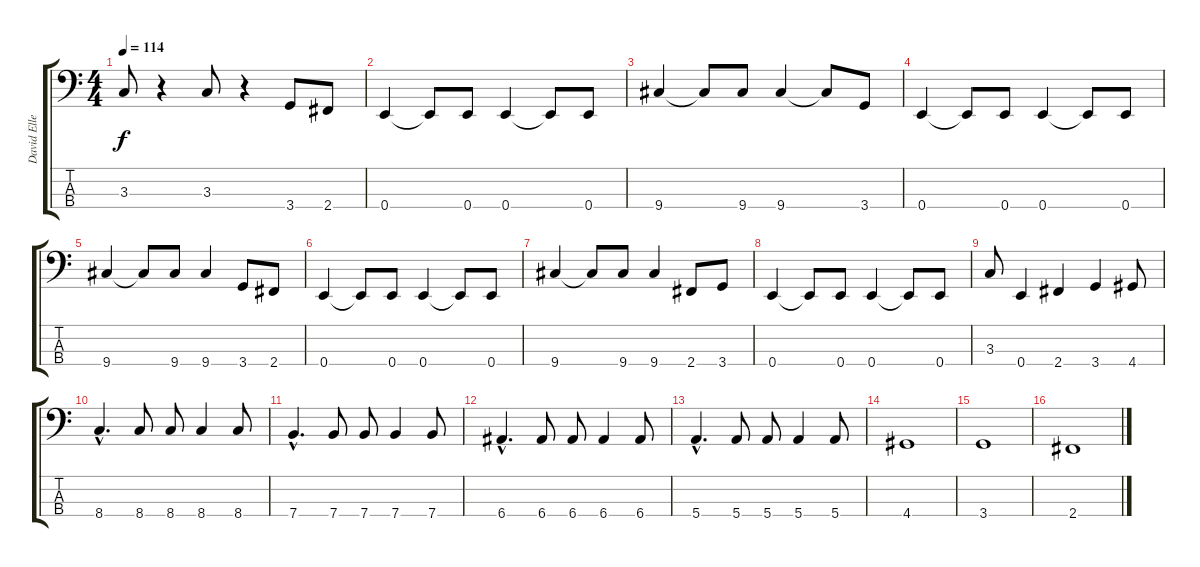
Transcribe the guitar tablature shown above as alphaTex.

\track ("David Ellefson" "David Elle") {instrument electricbasspick}
\staff {score tabs}
\tuning (G2 D2 A1 E1) {hide}
\ts (4 4)
\tempo 114
\clef f4
\ks c
3.3.8{dy f} r.4 3.3.8 r.4 3.4.8 2.4.8 |
0.4.4 0.4{t}.8 0.4.8 0.4.4 0.4{t}.8 0.4.8 |
9.4.4 9.4{t}.8 9.4.8 9.4.4 9.4{t}.8 3.4.8 |
0.4.4 0.4{t}.8 0.4.8 0.4.4 0.4{t}.8 0.4.8 |
9.4.4 9.4{t}.8 9.4.8 9.4.4 3.4.8 2.4.8 |
0.4.4 0.4{t}.8 0.4.8 0.4.4 0.4{t}.8 0.4.8 |
9.4.4 9.4{t}.8 9.4.8 9.4.4 2.4.8 3.4.8 |
0.4.4 0.4{t}.8 0.4.8 0.4.4 0.4{t}.8 0.4.8 |
3.3.8 0.4.4 2.4.4 3.4.4 4.4.8 |
8.4{hac}.4{d} 8.4.8 8.4.8 8.4.4 8.4.8 |
7.4{hac}.4{d} 7.4.8 7.4.8 7.4.4 7.4.8 |
6.4{hac}.4{d} 6.4.8 6.4.8 6.4.4 6.4.8 |
5.4{hac}.4{d} 5.4.8 5.4.8 5.4.4 5.4.8 |
4.4.1 |
3.4.1 |
2.4.1
